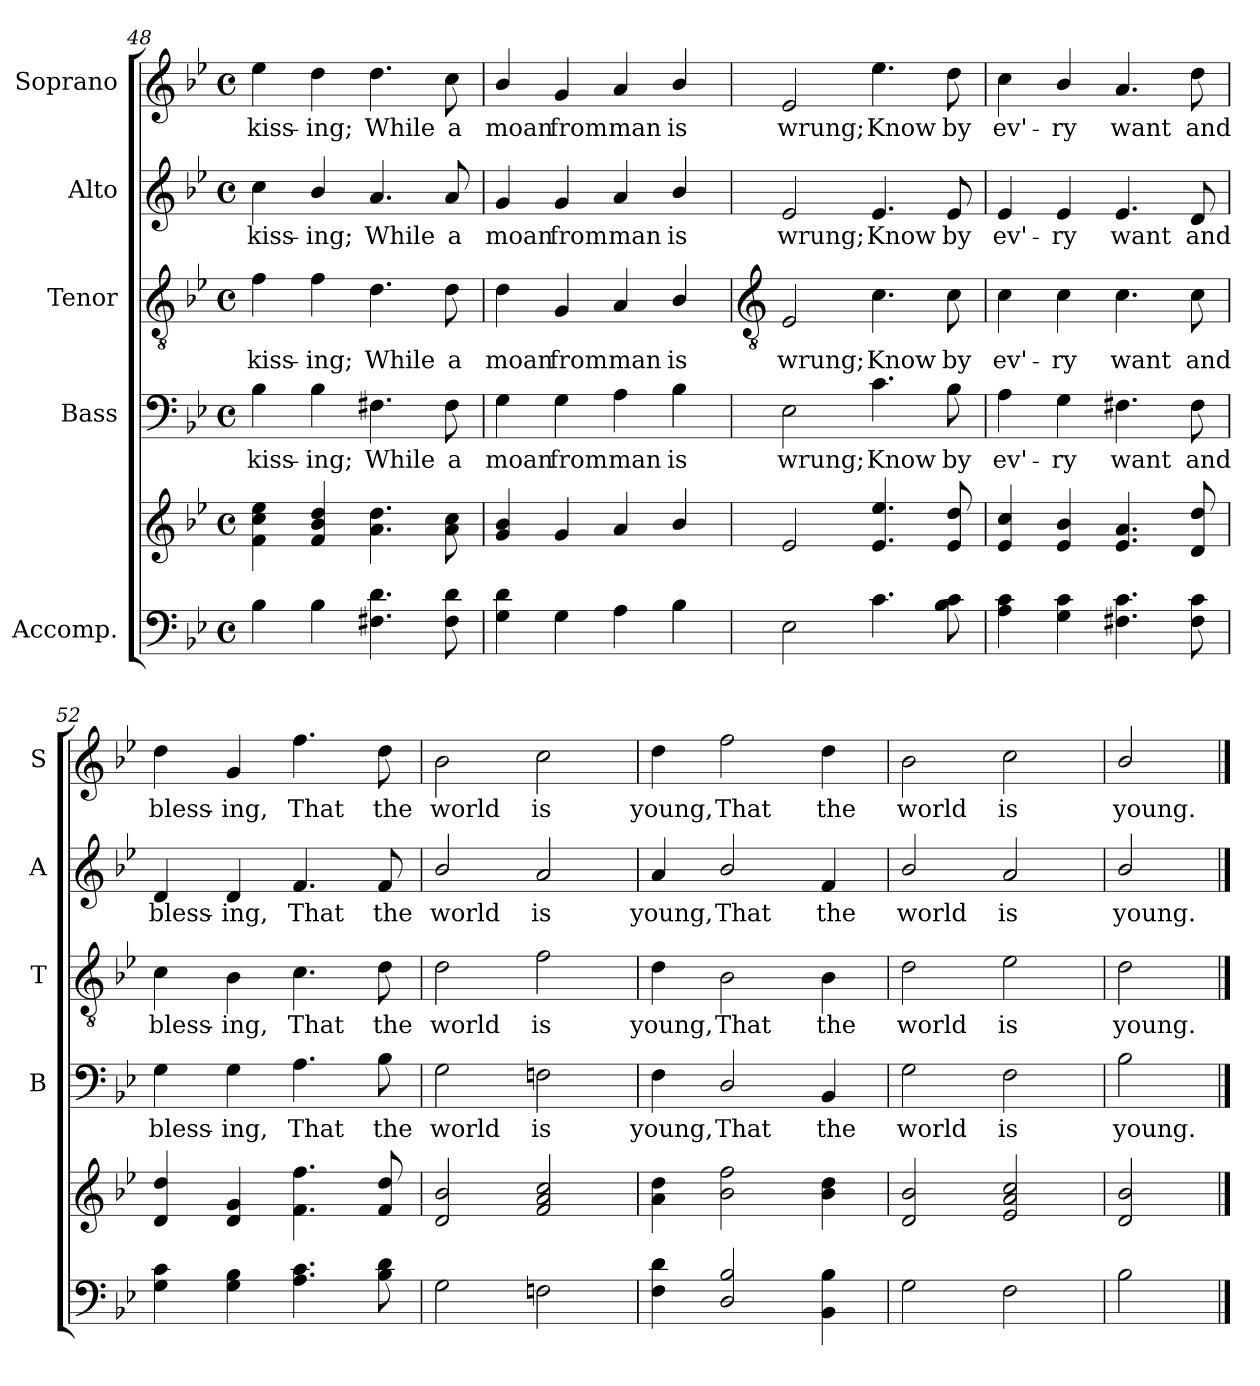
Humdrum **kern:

**kern	**kern	**kern	**text	**kern	**text	**kern	**text	**kern	**text
*part5	*part5	*part4	*part4	*part3	*part3	*part2	*part2	*part1	*part1
*staff6	*staff5	*staff4	*staff4	*staff3	*staff3	*staff2	*staff2	*staff1	*staff1
*I"Accomp.	*	*I"Bass	*	*I"Tenor	*	*I"Alto	*	*I"Soprano	*
*	*	*I'B	*	*I'T	*	*I'A	*	*I'S	*
*clefF4	*clefG2	*clefF4	*	*clefGv2	*	*clefG2	*	*clefG2	*
*k[b-e-]	*k[b-e-]	*k[b-e-]	*	*k[b-e-]	*	*k[b-e-]	*	*k[b-e-]	*
*B-:	*B-:	*B-:	*	*B-:	*	*B-:	*	*B-:	*
*M4/4	*M4/4	*M4/4	*	*M4/4	*	*M4/4	*	*M4/4	*
*met(c)	*met(c)	*met(c)	*	*met(c)	*	*met(c)	*	*met(c)	*
=48	=48	=48	=48	=48	=48	=48	=48	=48	=48
!	!	!	!LO:LY:b	!	!LO:LY:b	!	!LO:LY:b	!	!LO:LY:b
4B-	4f 4cc 4ee-	4B-	kiss-	4f	kiss-	4cc	kiss-	4ee-	kiss-
!	!	!	!LO:LY:b	!	!LO:LY:b	!	!LO:LY:b	!	!LO:LY:b
4B-	4f 4b- 4dd	4B-	-ing;	4f	-ing;	4b-/	-ing;	4dd	-ing;
!	!	!	!LO:LY:b	!	!LO:LY:b	!	!LO:LY:b	!	!LO:LY:b
4.F#X 4.d	4.a 4.dd	4.F#X	While	4.d	While	4.a	While	4.dd	While
!	!	!	!LO:LY:b	!	!LO:LY:b	!	!LO:LY:b	!	!LO:LY:b
8F# 8d	8a 8cc	8F#	a	8d	a	8a	a	8cc	a
=49	=49	=49	=49	=49	=49	=49	=49	=49	=49
!	!	!	!LO:LY:b	!	!LO:LY:b	!	!LO:LY:b	!	!LO:LY:b
4G 4d	4g/ 4b-/	4G	moan	4d	moan	4g	moan	4b-/	moan
!	!	!	!LO:LY:b	!	!LO:LY:b	!	!LO:LY:b	!	!LO:LY:b
4G	4g	4G	from	4G	from	4g	from	4g	from
!	!	!	!LO:LY:b	!	!LO:LY:b	!	!LO:LY:b	!	!LO:LY:b
4A	4a	4A	man	4A	man	4a	man	4a	man
!	!	!	!LO:LY:b	!	!LO:LY:b	!	!LO:LY:b	!	!LO:LY:b
4B-	4b-/	4B-	is	4B-/	is	4b-/	is	4b-/	is
!!LO:LB:g=z
=50	=50	=50	=50	=50	=50	=50	=50	=50	=50
*	*	*	*	*clefGv2	*	*	*	*	*
!	!	!	!LO:LY:b	!	!LO:LY:b	!	!LO:LY:b	!	!LO:LY:b
2E-	2e-	2E-	wrung;	2E-	wrung;	2e-	wrung;	2e-	wrung;
!	!	!	!LO:LY:b	!	!LO:LY:b	!	!LO:LY:b	!	!LO:LY:b
4.c	4.e- 4.ee-	4.c	Know	4.c	Know	4.e-	Know	4.ee-	Know
!	!	!	!LO:LY:b	!	!LO:LY:b	!	!LO:LY:b	!	!LO:LY:b
8B- 8c	8e- 8dd	8B-	by	8c	by	8e-	by	8dd	by
=51	=51	=51	=51	=51	=51	=51	=51	=51	=51
!	!	!	!LO:LY:b	!	!LO:LY:b	!	!LO:LY:b	!	!LO:LY:b
4A 4c	4e- 4cc	4A	ev'-	4c	ev'-	4e-	ev'-	4cc	ev'-
!	!	!	!LO:LY:b	!	!LO:LY:b	!	!LO:LY:b	!	!LO:LY:b
4G 4c	4e-/ 4b-/	4G	-ry	4c	-ry	4e-	-ry	4b-/	-ry
!	!	!	!LO:LY:b	!	!LO:LY:b	!	!LO:LY:b	!	!LO:LY:b
4.F#X 4.c	4.e- 4.a	4.F#X	want	4.c	want	4.e-	want	4.a	want
!	!	!	!LO:LY:b	!	!LO:LY:b	!	!LO:LY:b	!	!LO:LY:b
8F# 8c	8d 8dd	8F#	and	8c	and	8d	and	8dd	and
=52	=52	=52	=52	=52	=52	=52	=52	=52	=52
!	!	!	!LO:LY:b	!	!LO:LY:b	!	!LO:LY:b	!	!LO:LY:b
4G 4c	4d 4dd	4G	bless-	4c	bless-	4d	bless-	4dd	bless-
!	!	!	!LO:LY:b	!	!LO:LY:b	!	!LO:LY:b	!	!LO:LY:b
4G 4B-	4d 4g	4G	-ing,	4B-	-ing,	4d	-ing,	4g	-ing,
!	!	!	!LO:LY:b	!	!LO:LY:b	!	!LO:LY:b	!	!LO:LY:b
4.A 4.c	4.f 4.ff	4.A	That	4.c	That	4.f	That	4.ff	That
!	!	!	!LO:LY:b	!	!LO:LY:b	!	!LO:LY:b	!	!LO:LY:b
8B- 8d	8f 8dd	8B-	the	8d	the	8f	the	8dd	the
=53	=53	=53	=53	=53	=53	=53	=53	=53	=53
!	!	!	!LO:LY:b	!	!LO:LY:b	!	!LO:LY:b	!	!LO:LY:b
2G	2d 2b-	2G	world	2d	world	2b-/	world	2b-	world
!	!	!	!LO:LY:b	!	!LO:LY:b	!	!LO:LY:b	!	!LO:LY:b
2Fn	2f 2a 2cc	2Fn	is	2f	is	2a	is	2cc	is
=54	=54	=54	=54	=54	=54	=54	=54	=54	=54
!	!	!	!LO:LY:b	!	!LO:LY:b	!	!LO:LY:b	!	!LO:LY:b
4F 4d	4a 4dd	4F	young,	4d	young,	4a	young,	4dd	young,
!	!	!	!LO:LY:b	!	!LO:LY:b	!	!LO:LY:b	!	!LO:LY:b
2D/ 2B-/	2b- 2ff	2D/	That	2B-	That	2b-/	That	2ff	That
!	!	!	!LO:LY:b	!	!LO:LY:b	!	!LO:LY:b	!	!LO:LY:b
4BB- 4B-	4b- 4dd	4BB-	the	4B-	the	4f	the	4dd	the
=55	=55	=55	=55	=55	=55	=55	=55	=55	=55
!	!	!	!LO:LY:b	!	!LO:LY:b	!	!LO:LY:b	!	!LO:LY:b
2G	2d 2b-	2G	world	2d	world	2b-/	world	2b-	world
!	!	!	!LO:LY:b	!	!LO:LY:b	!	!LO:LY:b	!	!LO:LY:b
2F	2e- 2a 2cc	2F	is	2e-	is	2a	is	2cc	is
=56	=56	=56	=56	=56	=56	=56	=56	=56	=56
!	!	!	!LO:LY:b	!	!LO:LY:b	!	!LO:LY:b	!	!LO:LY:b
2B-	2d/ 2b-/	2B-	young.	2d	young.	2b-/	young.	2b-/	young.
==	==	==	==	==	==	==	==	==	==
*-	*-	*-	*-	*-	*-	*-	*-	*-	*-
